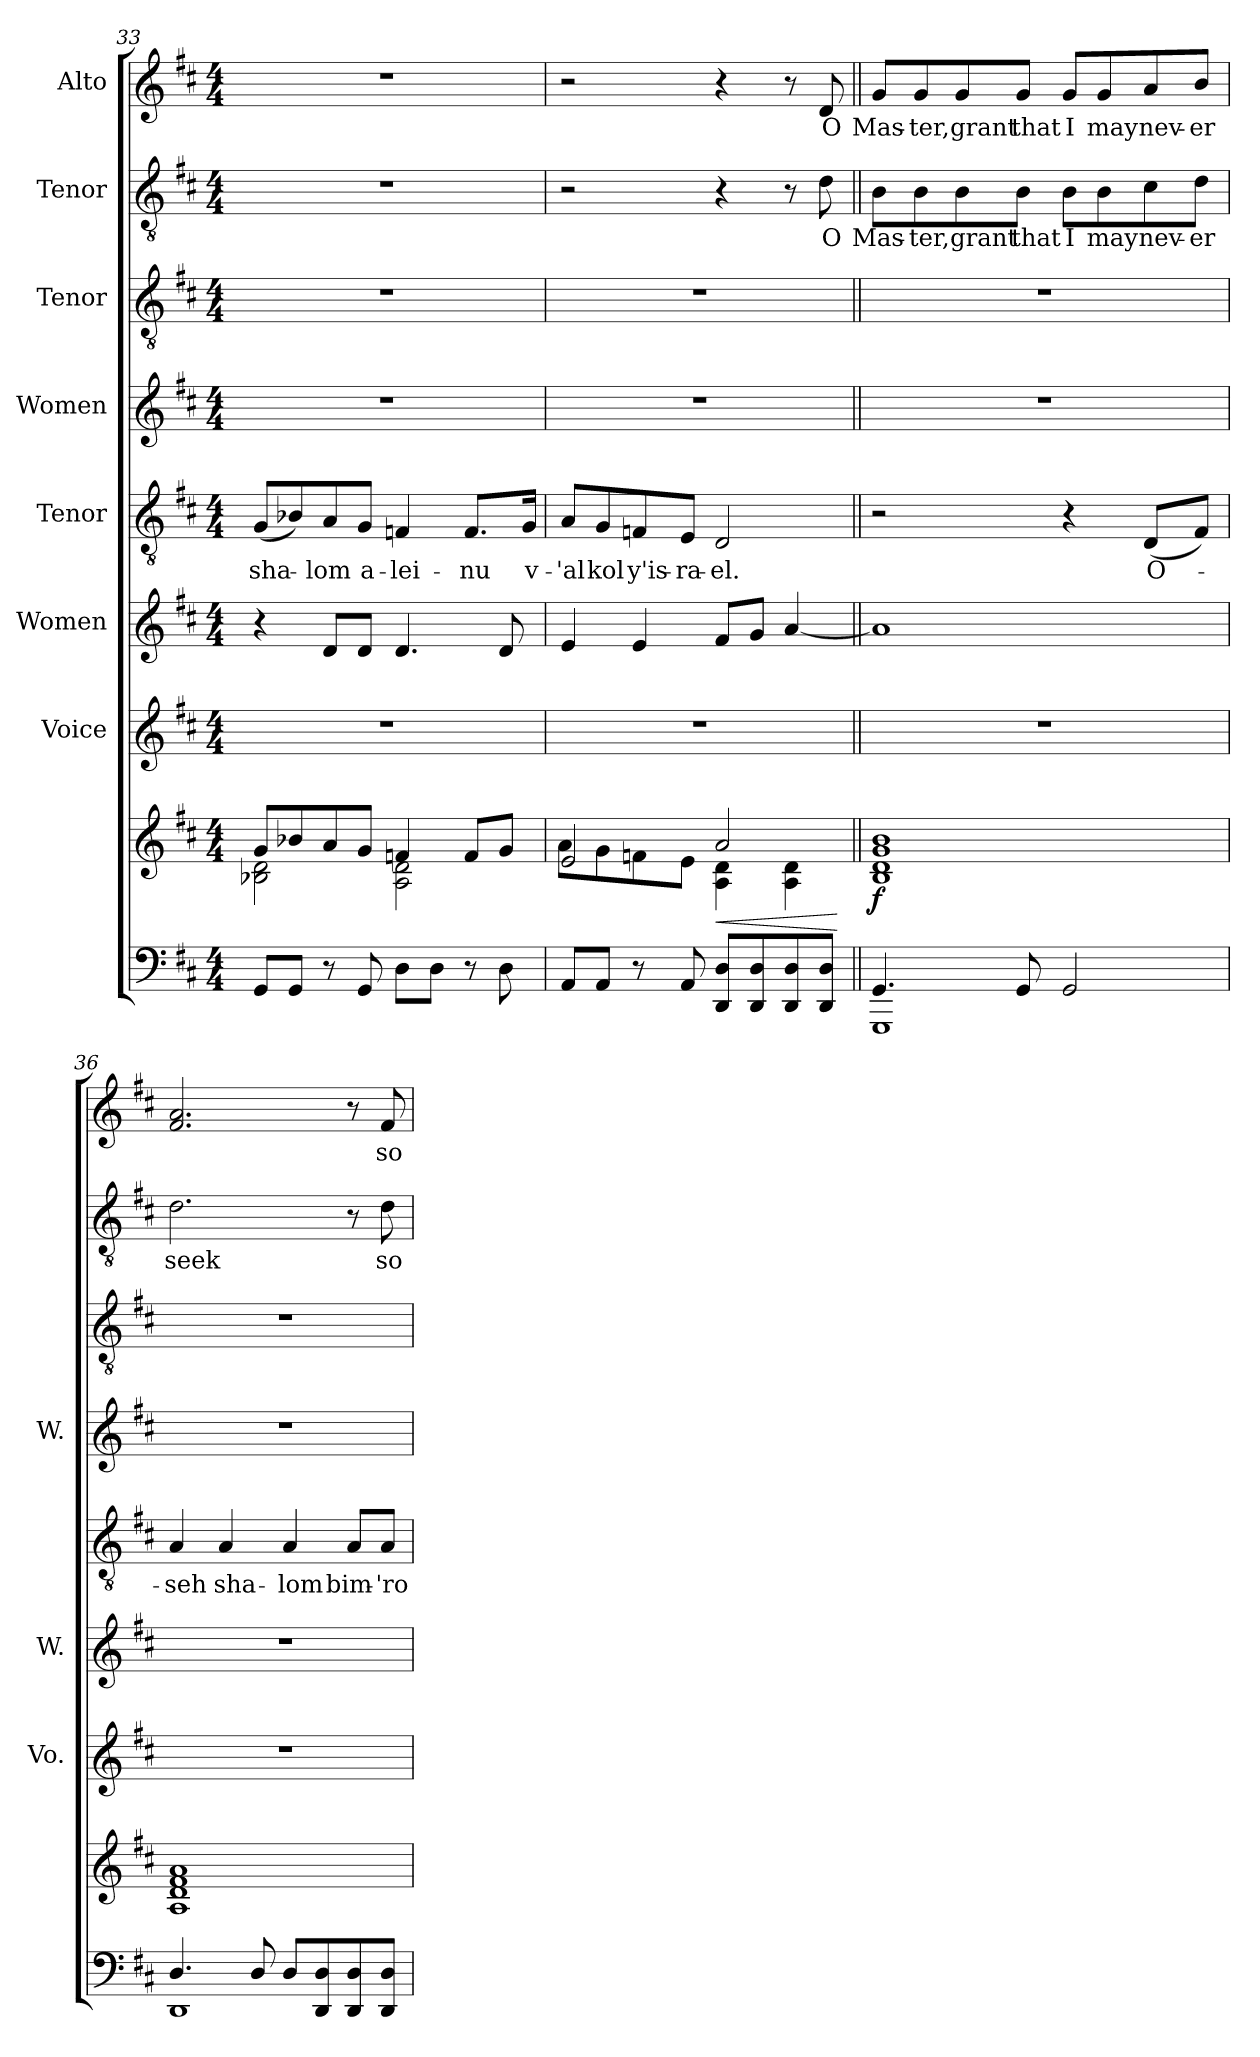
**kern	**kern	**dynam	**kern	**kern	**kern	**text	**kern	**kern	**kern	**text	**kern	**text
*part8	*part8	*part8	*part7	*part6	*part5	*part5	*part4	*part3	*part2	*part2	*part1	*part1
*staff9	*staff8	*staff8/9	*staff7	*staff6	*staff5	*staff5	*staff4	*staff3	*staff2	*staff2	*staff1	*staff1
*	*	*	*I"Voice	*I"Women	*I"Tenor	*	*I"Women	*I"Tenor	*I"Tenor	*	*I"Alto	*
*	*	*	*I'Vo.	*I'W.	*	*	*I'W.	*	*	*	*	*
!!LO:PB:g=z
*clefF4	*clefG2	*	*clefG2	*clefG2	*clefGv2	*	*clefG2	*clefGv2	*clefGv2	*	*clefG2	*
*k[f#c#]	*k[f#c#]	*	*k[f#c#]	*k[f#c#]	*k[f#c#]	*	*k[f#c#]	*k[f#c#]	*k[f#c#]	*	*k[f#c#]	*
*M4/4	*M4/4	*	*M4/4	*M4/4	*M4/4	*	*M4/4	*M4/4	*M4/4	*	*M4/4	*
=33	=33	=33	=33	=33	=33	=33	=33	=33	=33	=33	=33	=33
*	*^	*	*	*	*	*	*	*	*	*	*	*
8GG/L	2B-X\ 2d\	8g/L	.	1r	4r	(8G/L	sha-	1r	1r	1r	.	1r	.
8GG/J	.	8b-X/	.	.	.	8B-X/)	.	.	.	.	.	.	.
8r	.	8a/	.	.	8d/L	8A/	-lom	.	.	.	.	.	.
8GG/	.	8g/J	.	.	8d/J	8G/J	a-	.	.	.	.	.	.
8D\L	2A\ 2d\	4fn/	.	.	4.d/	4Fn/	-lei-	.	.	.	.	.	.
8D\J	.	.	.	.	.	.	.	.	.	.	.	.	.
8r	.	8f/L	.	.	.	8.F/L	-nu	.	.	.	.	.	.
8D\	.	8g/J	.	.	8d/	.	.	.	.	.	.	.	.
.	.	.	.	.	.	16G/Jk	v-	.	.	.	.	.	.
=34	=34	=34	=34	=34	=34	=34	=34	=34	=34	=34	=34	=34	=34
8AA/L	2e/	8a\L	.	1r	4e/	8A/L	-'al	1r	1r	2r	.	2r	.
8AA/J	.	8g\	.	.	.	8G/	kol	.	.	.	.	.	.
8r	.	8fn\	.	.	4e/	8Fn/	y'is-	.	.	.	.	.	.
8AA/	.	8e\J	.	.	.	8E/J	-ra-	.	.	.	.	.	.
!	!	!	!LO:HP:b	!	!	!	!	!	!	!	!	!	!
8DD/ 8D/L	2a/	4A\ 4d\	<	.	8f#/L	2D/	-el.	.	.	4r	.	4r	.
8DD/ 8D/	.	.	.	.	8g/J	.	.	.	.	.	.	.	.
8DD/ 8D/	.	4A\ 4d\	.	.	[4a/	.	.	.	.	8r	.	8r	.
8DD/ 8D/J	.	.	.	.	.	.	.	.	.	8d\	O	8d/	O
*	*v	*v	*	*	*	*	*	*	*	*	*	*	*
.	.	[	.	.	.	.	.	.	.	.	.	.
!!LO:PB:g=z
=35||	=35||	=35||	=35||	=35||	=35||	=35||	=35||	=35||	=35||	=35||	=35||	=35||
*^	*	*	*	*	*	*	*	*	*	*	*	*
!	!	!	!LO:DY:b	!	!	!	!	!	!	!	!	!	!
1GGG	4.GG/	1B 1d 1g 1b	f	1r	1a]	2r	.	1r	1r	8B\L	Mas-	8g/L	Mas-
.	.	.	.	.	.	.	.	.	.	8B\	-ter,	8g/	-ter,
.	.	.	.	.	.	.	.	.	.	8B\	grant	8g/	grant
.	8GG/	.	.	.	.	.	.	.	.	8B\J	that	8g/J	that
.	2GG/	.	.	.	.	4r	.	.	.	8B\L	I	8g/L	I
.	.	.	.	.	.	.	.	.	.	8B\	may	8g/	may
.	.	.	.	.	.	(8D/L	O-	.	.	8c#\	nev-	8a/	nev-
.	.	.	.	.	.	8F#/J)	.	.	.	8d\J	-er	8b/J	-er
=36	=36	=36	=36	=36	=36	=36	=36	=36	=36	=36	=36	=36	=36
1DD	4.D/	1A 1d 1f# 1a	.	1r	1r	4A/	-seh	1r	1r	2.d\	seek	2.f#/ 2.a/	.
.	.	.	.	.	.	4A/	sha-	.	.	.	.	.	.
.	8D/	.	.	.	.	.	.	.	.	.	.	.	.
.	8D/L	.	.	.	.	4A/	-lom	.	.	.	.	.	.
.	8DD/ 8D/	.	.	.	.	.	.	.	.	.	.	.	.
.	8DD/ 8D/	.	.	.	.	8A/L	bim-	.	.	8r	.	8r	.
.	8DD/ 8D/J	.	.	.	.	8A/J	-'ro-	.	.	8d\	so	8f#/	so
*v	*v	*	*	*	*	*	*	*	*	*	*	*	*
=	=	=	=	=	=	=	=	=	=	=	=	=
*-	*-	*-	*-	*-	*-	*-	*-	*-	*-	*-	*-	*-
